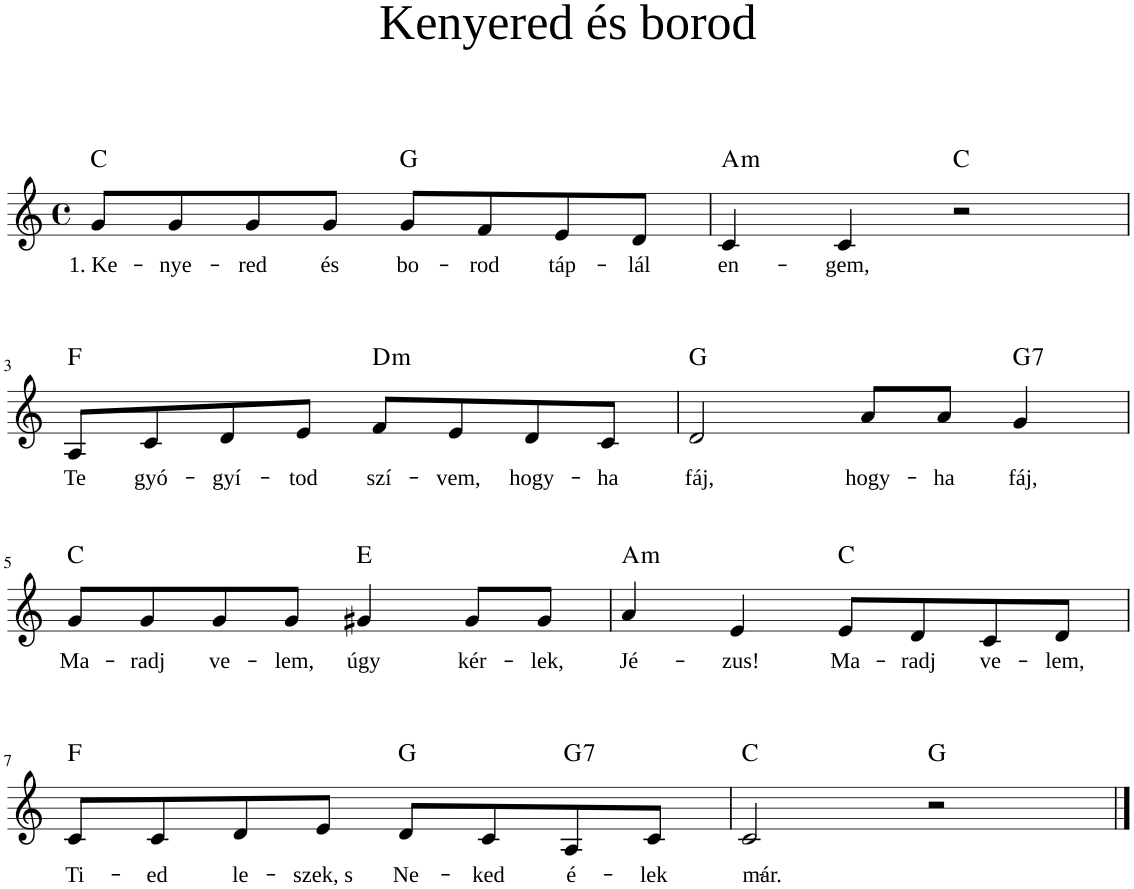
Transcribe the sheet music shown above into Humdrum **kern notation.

**kern	**text	**harte
*part1	*part1	*part1
*staff1	*staff1	*
*I"Piano	*	*
*I'Pno	*	*
*clefG2	*	*
*k[]	*	*
*M4/4	*	*
*met(c)	*	*
=1	=1	=1
!	!LO:LY:b	!LO:H:kt=N.C.
8g/L	1. Ke-	N
!	!LO:LY:b	!
8g/	-nye-	.
!	!LO:LY:b	!
8g/	-red	.
!	!LO:LY:b	!
8g/J	és	.
!	!LO:LY:b	!LO:H:kt=N.C.
8g/L	bo-	N
!	!LO:LY:b	!
8f/	-rod	.
!	!LO:LY:b	!
8e/	táp-	.
!	!LO:LY:b	!
8d/J	-lál	.
=2	=2	=2
!	!LO:LY:b	!LO:H:kt=m
4c/	en-	A:min
!	!LO:LY:b	!
4c/	-gem,	.
!	!	!LO:H:kt=N.C.
2r	.	N
!!LO:LB:g=z
=3	=3	=3
!	!LO:LY:b	!LO:H:kt=N.C.
8A/L	Te	N
!	!LO:LY:b	!
8c/	gyó-	.
!	!LO:LY:b	!
8d/	-gyí-	.
!	!LO:LY:b	!
8e/J	-tod	.
!	!LO:LY:b	!LO:H:kt=m
8f/L	szí-	D:min
!	!LO:LY:b	!
8e/	-vem,	.
!	!LO:LY:b	!
8d/	hogy-	.
!	!LO:LY:b	!
8c/J	-ha	.
=4	=4	=4
!	!LO:LY:b	!LO:H:kt=N.C.
2d/	fáj,	N
!	!LO:LY:b	!
8a/L	hogy-	.
!	!LO:LY:b	!
8a/J	-ha	.
!	!LO:LY:b	!LO:H:kt=7
4g/	fáj,	G:7
!!LO:LB:g=z
=5	=5	=5
!	!LO:LY:b	!LO:H:kt=N.C.
8g/L	Ma-	N
!	!LO:LY:b	!
8g/	-radj	.
!	!LO:LY:b	!
8g/	ve-	.
!	!LO:LY:b	!
8g/J	-lem,	.
!	!LO:LY:b	!LO:H:kt=N.C.
4g#X/	úgy	N
!	!LO:LY:b	!
8g#/L	kér-	.
!	!LO:LY:b	!
8g#/J	-lek,	.
=6	=6	=6
!	!LO:LY:b	!LO:H:kt=m
4a/	Jé-	A:min
!	!LO:LY:b	!
4e/	-zus!	.
!	!LO:LY:b	!LO:H:kt=N.C.
8e/L	Ma-	N
!	!LO:LY:b	!
8d/	-radj	.
!	!LO:LY:b	!
8c/	ve-	.
!	!LO:LY:b	!
8d/J	-lem,	.
!!LO:LB:g=z
=7	=7	=7
!	!LO:LY:b	!LO:H:kt=N.C.
8c/L	Ti-	N
!	!LO:LY:b	!
8c/	-ed	.
!	!LO:LY:b	!
8d/	le-	.
!	!LO:LY:b	!
8e/J	-szek, s	.
!	!LO:LY:b	!LO:H:kt=N.C.
8d/L	Ne-	N
!	!LO:LY:b	!
8c/	-ked	.
!	!LO:LY:b	!LO:H:kt=7
8A/	é-	G:7
!	!LO:LY:b	!
8c/J	-lek	.
=8	=8	=8
!	!LO:LY:b	!LO:H:kt=N.C.
2c/	már.-	N
!	!	!LO:H:kt=N.C.
2r	.	N
==	==	==
*-	*-	*-
